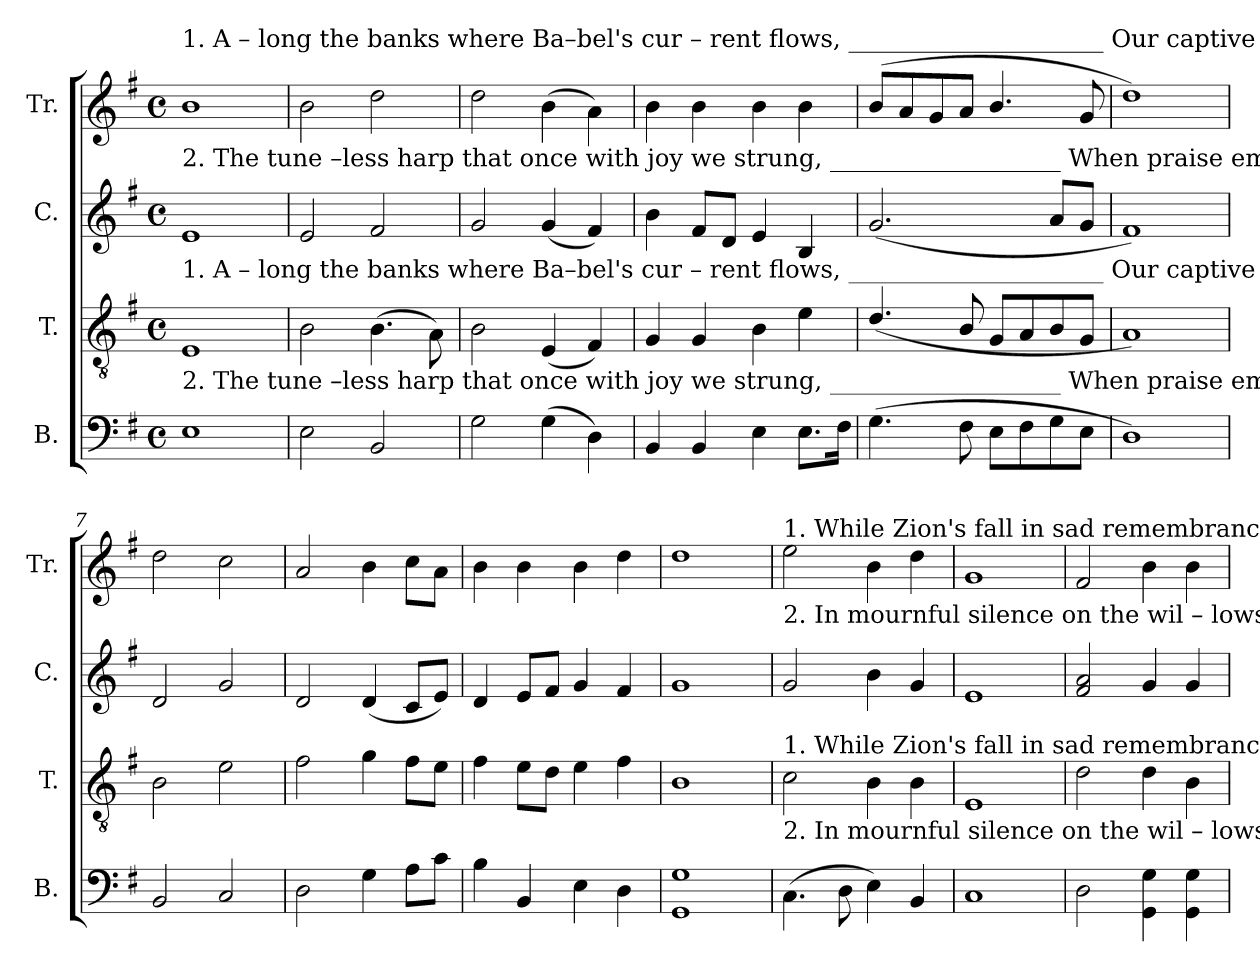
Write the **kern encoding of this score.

**kern	**kern	**kern	**kern
*part4	*part3	*part2	*part1
*staff4	*staff3	*staff2	*staff1
*I"B.	*I"T.	*I"C.	*I"Tr.
*I'B.	*I'T.	*I'C.	*I'Tr.
*clefF4	*clefGv2	*clefG2	*clefG2
*k[f#]	*k[f#]	*k[f#]	*k[f#]
*M4/4	*M4/4	*M4/4	*M4/4
*met(c)	*met(c)	*met(c)	*met(c)
*MM100	*MM100	*MM100	*MM100
=1	=1	=1	=1
!	!	!	!LO:TX:a:t=1. A  –  long   the  banks  where   Ba–bel's  cur – rent   flows, _____________________ Our captive bands in deep despondence strayed;
!	!	!	!LO:TX:b:t=2. The   tune –less  harp    that    once with  joy   we    strung,  ___________________ When praise employed and mirth inspired the lay,
!	!LO:TX:a:t=1. A  –  long   the  banks  where   Ba–bel's  cur – rent   flows, _____________________ Our captive bands in deep despondence strayed;	!	!
!	!LO:TX:b:t=2. The   tune –less  harp    that    once with  joy   we    strung,  ___________________ When praise employed and mirth inspired the lay,	!	!
1E	1E	1e	1b
=2	=2	=2	=2
2E\	2B\	2e/	2b\
2BB/	(4.B\	2f#/	2dd\
.	8A\)	.	.
=3	=3	=3	=3
2G\	2B\	2g/	2dd\
(4G\	(4E/	(4g/	(4b\
4D\)	4F#/)	4f#/)	4a\)
=4	=4	=4	=4
4BB/	4G/	4b\	4b\
4BB/	4G/	8f#/L	4b\
.	.	8d/J	.
4E\	4B\	4e/	4b\
8.E\L	4e\	4B/	4b\
16F#\Jk	.	.	.
=5	=5	=5	=5
(4.G\	(4.d/	(2.g/	(8b/L
.	.	.	8a/
.	.	.	8g/
8F#\	8B/	.	8a/J
8E\L	8G/L	.	4.b/
8F#\	8A/	.	.
8G\	8B/	8a/L	.
8E\J	8G/J	8g/J	8g/
=6	=6	=6	=6
1D)	1A)	1f#)	1dd)
=7	=7	=7	=7
2BB/	2B\	2d/	2dd\
2C/	2e\	2g/	2cc\
=8	=8	=8	=8
2D\	2f#\	2d/	2a/
4G\	4g\	(4d/	4b\
8A\L	8f#\L	8c/L	8cc\L
8c\J	8e\J	8e/J)	8a\J
=9	=9	=9	=9
4B\	4f#\	4d/	4b\
4BB/	8e\L	8e/L	4b\
.	8d\J	8f#/J	.
4E\	4e\	4g/	4b\
4D\	4f#\	4f#/	4dd\
=10	=10	=10	=10
1GG 1G	1B	1g	1dd
=11	=11	=11	=11
!	!	!	!LO:TX:a:t=1. While Zion's  fall   in  sad remembrance  rose,                Her  friends,  her  children,  mingled  with  the  dead.            Her   friends,    her
!	!	!	!LO:TX:b:t=2. In  mournful silence  on  the  wil – lows  hung,               And growing grief prolonged the te   –     dious  day.             And  gro   –    wing
!	!LO:TX:a:t=1. While Zion's  fall   in  sad remembrance  rose,                Her  friends,  her  children,  mingled  with  the  dead.            Her   friends,    her	!	!
!	!LO:TX:b:t=2. In  mournful silence  on  the  wil – lows  hung,               And growing grief prolonged the te   –     dious  day.             And  gro   –    wing	!	!
(4.C\	2c\	2g/	2ee\
8D\	.	.	.
4E\)	4B\	4b\	4b\
4BB/	4B\	4g/	4dd\
=12	=12	=12	=12
1C	1E	1e	1g
=13	=13	=13	=13
2D\	2d\	2f#/ 2a/	2f#/
4GG\ 4G\	4d\	4g/	4b\
4GG\ 4G\	4B\	4g/	4b\
=	=	=	=
*-	*-	*-	*-
